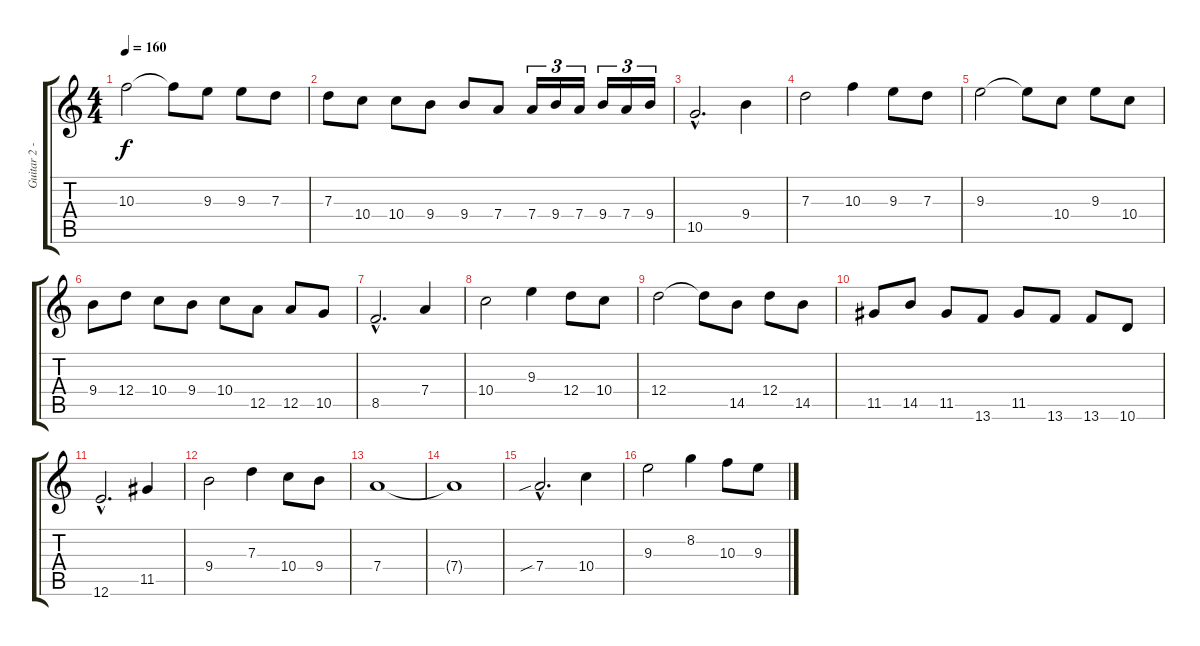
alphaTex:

\track ("Guitar 2 - BG" "Guitar 2 -") {instrument overdrivenguitar}
\staff {score tabs}
\tuning (E4 B3 G3 D3 A2 E2) {hide}
\ts (4 4)
\tempo 160
\clef g2
\ks c
10.3.2{dy f} 10.3{t}.8 9.3.8 9.3.8 7.3.8 |
7.3.8 10.4.8 10.4.8 9.4.8 9.4.8 7.4.8 7.4.16{tu (3 2)} 9.4.16{tu (3 2)} 7.4.16{tu (3 2)} 9.4.16{tu (3 2)} 7.4.16{tu (3 2)} 9.4.16{tu (3 2)} |
10.5{hac}.2{d} 9.4.4 |
7.3.2 10.3.4 9.3.8 7.3.8 |
9.3.2 9.3{t}.8 10.4.8 9.3.8 10.4.8 |
9.4.8 12.4.8 10.4.8 9.4.8 10.4.8 12.5.8 12.5.8 10.5.8 |
8.5{hac}.2{d} 7.4.4 |
10.4.2 9.3.4 12.4.8 10.4.8 |
12.4.2 12.4{t}.8 14.5.8 12.4.8 14.5.8 |
11.5.8 14.5.8 11.5.8 13.6.8 11.5.8 13.6.8 13.6.8 10.6.8 |
12.6{hac}.2{d} 11.5.4 |
9.4.2 7.3.4 10.4.8 9.4.8 |
7.4.1 |
7.4{t}.1 |
7.4{sib hac}.2{d} 10.4.4 |
9.3.2 8.2.4 10.3.8 9.3.8
